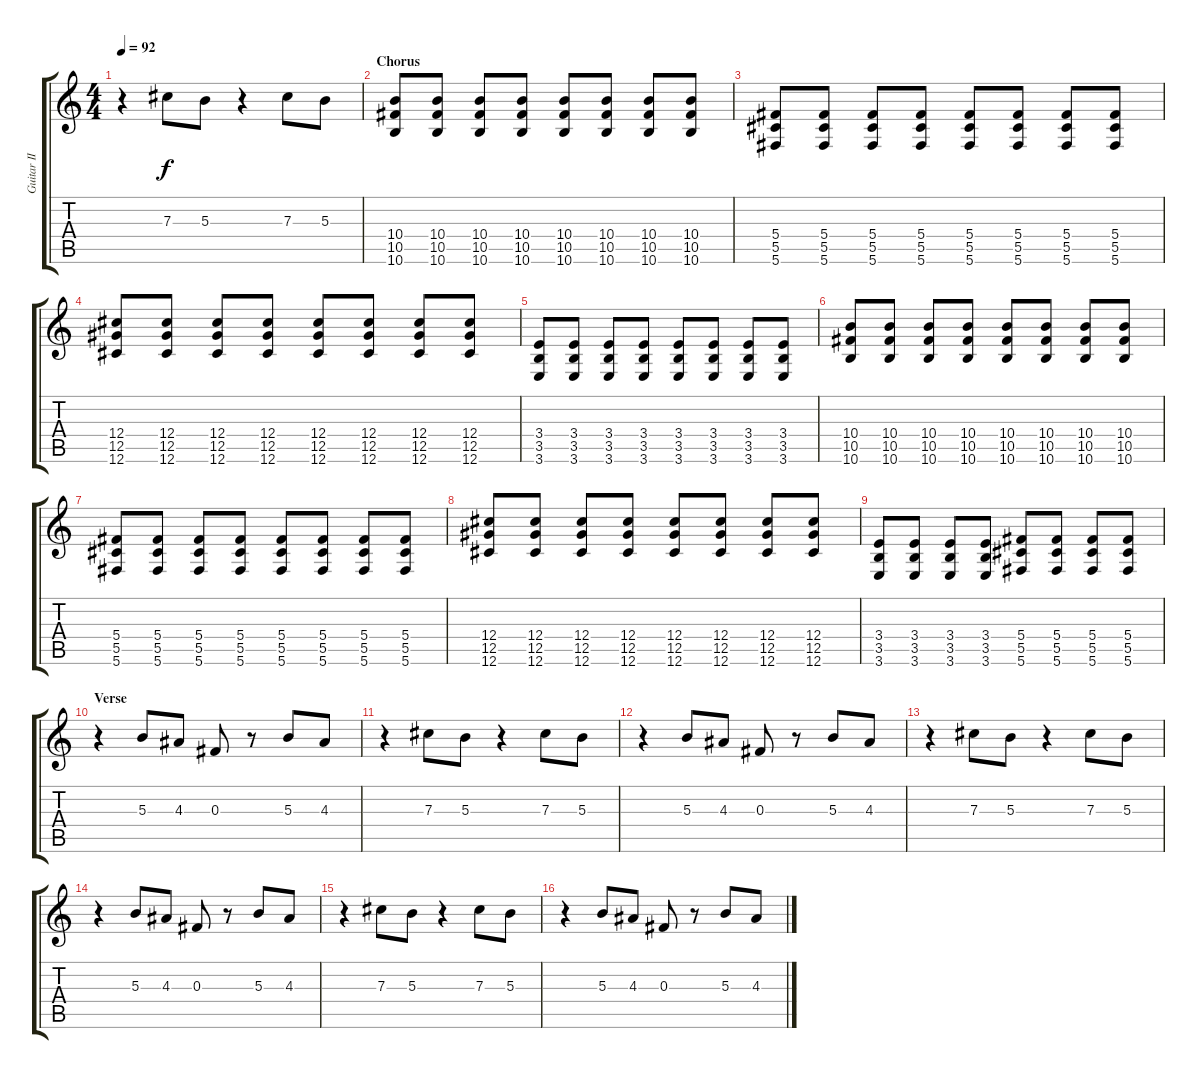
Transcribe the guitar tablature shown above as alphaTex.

\track ("Guitar II" "Guitar II") {instrument distortionguitar}
\staff {score tabs}
\tuning (Eb4 Bb3 Gb3 Db3 Ab2 Db2) {hide}
\ts (4 4)
\tempo 92
\clef g2
\ks c
r.4{dy f} 7.3.8 5.3.8 r.4 7.3.8 5.3.8 |
\section ("" "Chorus")
(10.4 10.5 10.6).8 (10.4 10.5 10.6).8 (10.4 10.5 10.6).8 (10.4 10.5 10.6).8 (10.4 10.5 10.6).8 (10.4 10.5 10.6).8 (10.4 10.5 10.6).8 (10.4 10.5 10.6).8 |
(5.4 5.5 5.6).8 (5.4 5.5 5.6).8 (5.4 5.5 5.6).8 (5.4 5.5 5.6).8 (5.4 5.5 5.6).8 (5.4 5.5 5.6).8 (5.4 5.5 5.6).8 (5.4 5.5 5.6).8 |
(12.4 12.5 12.6).8 (12.4 12.5 12.6).8 (12.4 12.5 12.6).8 (12.4 12.5 12.6).8 (12.4 12.5 12.6).8 (12.4 12.5 12.6).8 (12.4 12.5 12.6).8 (12.4 12.5 12.6).8 |
(3.4 3.5 3.6).8 (3.4 3.5 3.6).8 (3.4 3.5 3.6).8 (3.4 3.5 3.6).8 (3.4 3.5 3.6).8 (3.4 3.5 3.6).8 (3.4 3.5 3.6).8 (3.4 3.5 3.6).8 |
(10.4 10.5 10.6).8 (10.4 10.5 10.6).8 (10.4 10.5 10.6).8 (10.4 10.5 10.6).8 (10.4 10.5 10.6).8 (10.4 10.5 10.6).8 (10.4 10.5 10.6).8 (10.4 10.5 10.6).8 |
(5.4 5.5 5.6).8 (5.4 5.5 5.6).8 (5.4 5.5 5.6).8 (5.4 5.5 5.6).8 (5.4 5.5 5.6).8 (5.4 5.5 5.6).8 (5.4 5.5 5.6).8 (5.4 5.5 5.6).8 |
(12.4 12.5 12.6).8 (12.4 12.5 12.6).8 (12.4 12.5 12.6).8 (12.4 12.5 12.6).8 (12.4 12.5 12.6).8 (12.4 12.5 12.6).8 (12.4 12.5 12.6).8 (12.4 12.5 12.6).8 |
(3.4 3.5 3.6).8 (3.4 3.5 3.6).8 (3.4 3.5 3.6).8 (3.4 3.5 3.6).8 (5.4 5.5 5.6).8 (5.4 5.5 5.6).8 (5.4 5.5 5.6).8 (5.4 5.5 5.6).8 |
\section ("" "Verse")
r.4 5.3.8 4.3.8 0.3.8 r.8 5.3.8 4.3.8 |
r.4 7.3.8 5.3.8 r.4 7.3.8 5.3.8 |
r.4 5.3.8 4.3.8 0.3.8 r.8 5.3.8 4.3.8 |
r.4 7.3.8 5.3.8 r.4 7.3.8 5.3.8 |
r.4 5.3.8 4.3.8 0.3.8 r.8 5.3.8 4.3.8 |
r.4 7.3.8 5.3.8 r.4 7.3.8 5.3.8 |
r.4 5.3.8 4.3.8 0.3.8 r.8 5.3.8 4.3.8
